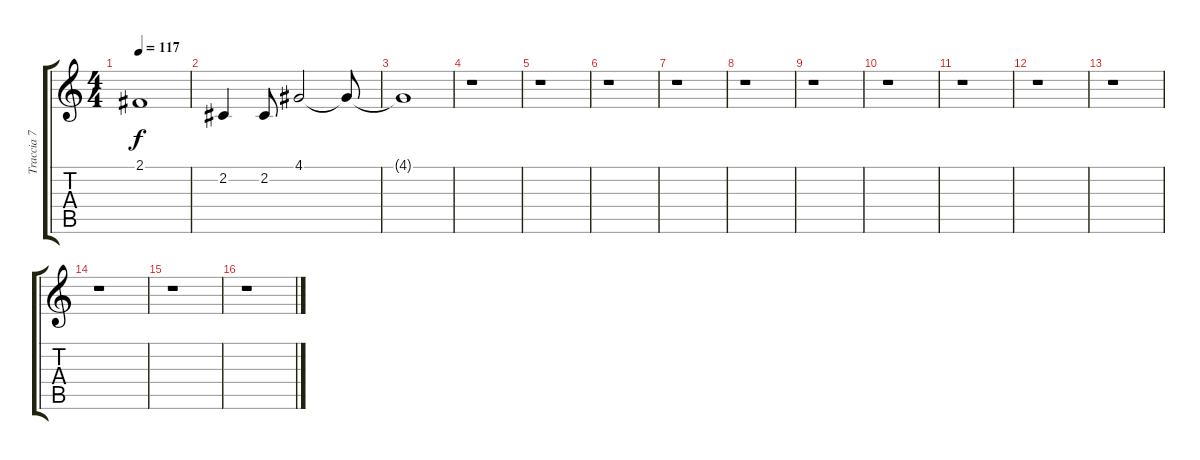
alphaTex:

\track ("Traccia 7" "Traccia 7") {instrument tremolostrings}
\staff {score tabs}
\tuning (E4 B3 G3 D3 A2 E2) {hide}
\ts (4 4)
\tempo 117
\clef g2
\ks c
2.1{t}.1{dy f} |
2.2.4 2.2.8 4.1.2 4.1{t}.8 |
4.1{t}.1 |
r.1 |
r.1 |
r.1 |
r.1 |
r.1 |
r.1 |
r.1 |
r.1 |
r.1 |
r.1 |
r.1 |
r.1 |
r.1
